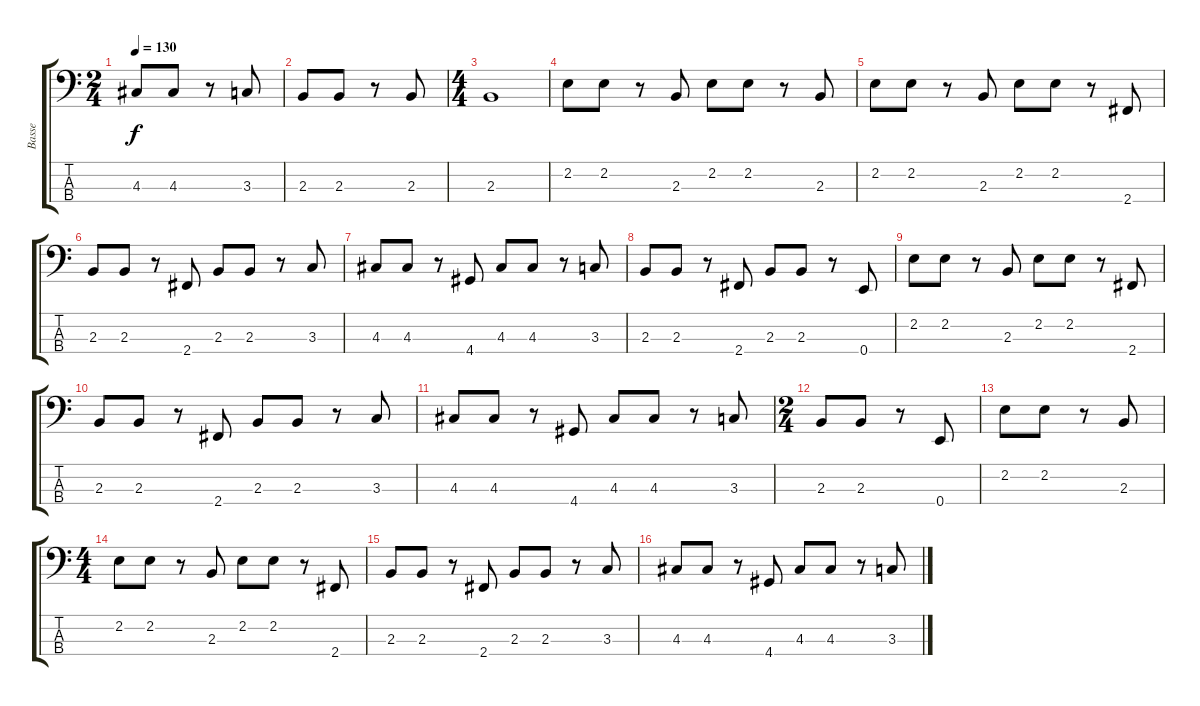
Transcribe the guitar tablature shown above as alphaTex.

\track ("Basse" "Basse") {instrument acousticbass}
\staff {score tabs}
\tuning (G2 D2 A1 E1) {hide}
\ts (2 4)
\tempo 130
\clef f4
\ks c
4.3.8{dy f} 4.3.8 r.8 3.3.8 |
2.3.8 2.3.8 r.8 2.3.8 |
\ts (4 4)
2.3.1 |
2.2.8 2.2.8 r.8 2.3.8 2.2.8 2.2.8 r.8 2.3.8 |
2.2.8 2.2.8 r.8 2.3.8 2.2.8 2.2.8 r.8 2.4.8 |
2.3.8 2.3.8 r.8 2.4.8 2.3.8 2.3.8 r.8 3.3.8 |
4.3.8 4.3.8 r.8 4.4.8 4.3.8 4.3.8 r.8 3.3.8 |
2.3.8 2.3.8 r.8 2.4.8 2.3.8 2.3.8 r.8 0.4.8 |
2.2.8 2.2.8 r.8 2.3.8 2.2.8 2.2.8 r.8 2.4.8 |
2.3.8 2.3.8 r.8 2.4.8 2.3.8 2.3.8 r.8 3.3.8 |
4.3.8 4.3.8 r.8 4.4.8 4.3.8 4.3.8 r.8 3.3.8 |
\ts (2 4)
2.3.8 2.3.8 r.8 0.4.8 |
2.2.8 2.2.8 r.8 2.3.8 |
\ts (4 4)
2.2.8 2.2.8 r.8 2.3.8 2.2.8 2.2.8 r.8 2.4.8 |
2.3.8 2.3.8 r.8 2.4.8 2.3.8 2.3.8 r.8 3.3.8 |
4.3.8 4.3.8 r.8 4.4.8 4.3.8 4.3.8 r.8 3.3.8
